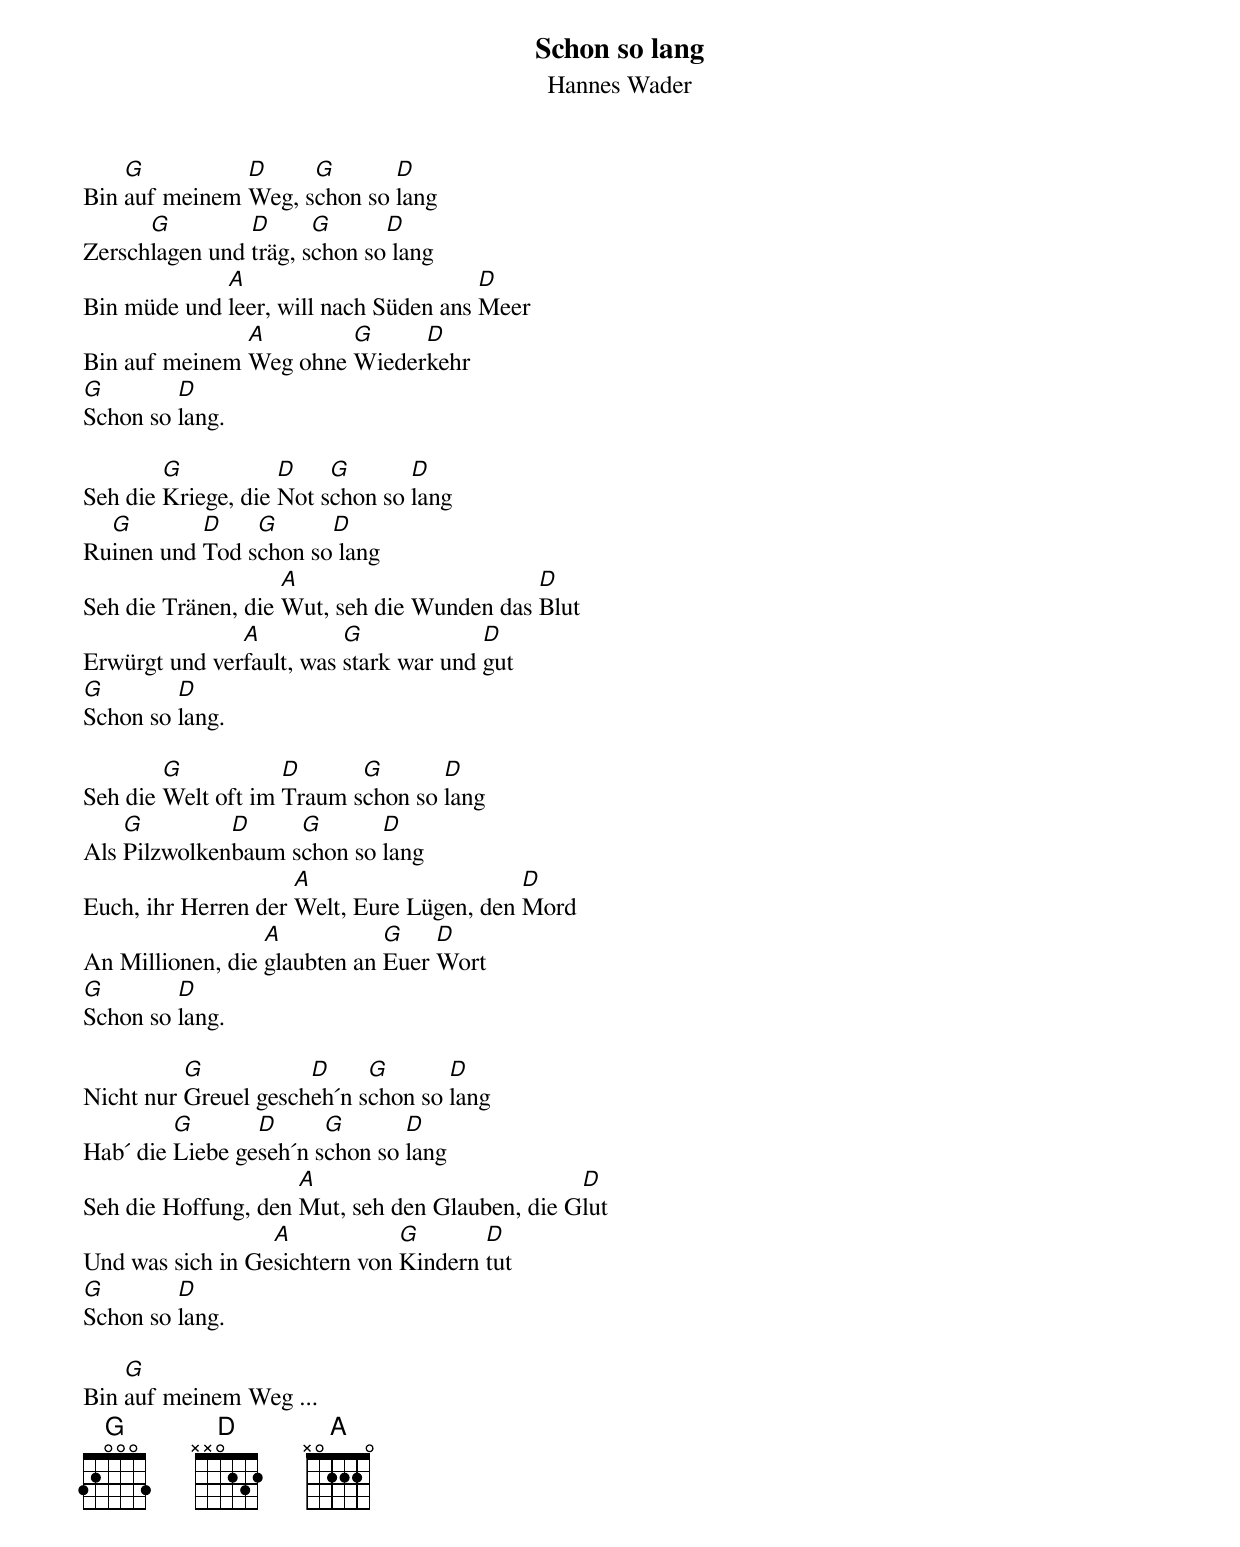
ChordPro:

{t:Schon so lang}
{st:Hannes Wader}

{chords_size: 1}
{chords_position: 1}
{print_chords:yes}
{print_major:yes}
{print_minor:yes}
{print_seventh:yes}
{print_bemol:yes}
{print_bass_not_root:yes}
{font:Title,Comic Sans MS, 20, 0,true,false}
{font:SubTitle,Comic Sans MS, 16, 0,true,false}
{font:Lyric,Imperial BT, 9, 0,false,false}
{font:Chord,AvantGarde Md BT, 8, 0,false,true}
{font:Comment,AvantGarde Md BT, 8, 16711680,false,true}
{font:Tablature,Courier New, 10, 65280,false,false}
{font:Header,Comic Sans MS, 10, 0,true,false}
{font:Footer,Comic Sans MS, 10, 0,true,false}
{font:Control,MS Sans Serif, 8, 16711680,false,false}
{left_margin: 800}
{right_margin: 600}
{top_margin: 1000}
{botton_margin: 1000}
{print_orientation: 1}




Bin [G]auf meinem [D]Weg, s[G]chon so [D]lang
Zersch[G]lagen und [D]träg, s[G]chon so[D] lang
Bin müde und [A]leer, will nach Süden ans [D]Meer
Bin auf meinem [A]Weg ohne [G]Wieder[D]kehr
[G]Schon so [D]lang.

Seh die [G]Kriege, die [D]Not s[G]chon so [D]lang
Ru[G]inen und [D]Tod s[G]chon so[D] lang
Seh die Tränen, die [A]Wut, seh die Wunden das [D]Blut
Erwürgt und ver[A]fault, was [G]stark war und [D]gut
[G]Schon so [D]lang.

Seh die [G]Welt oft im [D]Traum s[G]chon so [D]lang
Als [G]Pilzwolken[D]baum s[G]chon so [D]lang
Euch, ihr Herren der [A]Welt, Eure Lügen, den [D]Mord
An Millionen, die [A]glaubten an [G]Euer [D]Wort
[G]Schon so [D]lang.

Nicht nur [G]Greuel gesch[D]eh´n s[G]chon so [D]lang
Hab´ die [G]Liebe ge[D]seh´n s[G]chon so [D]lang
Seh die Hoffung, den [A]Mut, seh den Glauben, die G[D]lut
Und was sich in Ge[A]sichtern von [G]Kindern [D]tut
[G]Schon so [D]lang.

Bin [G]auf meinem Weg ...
